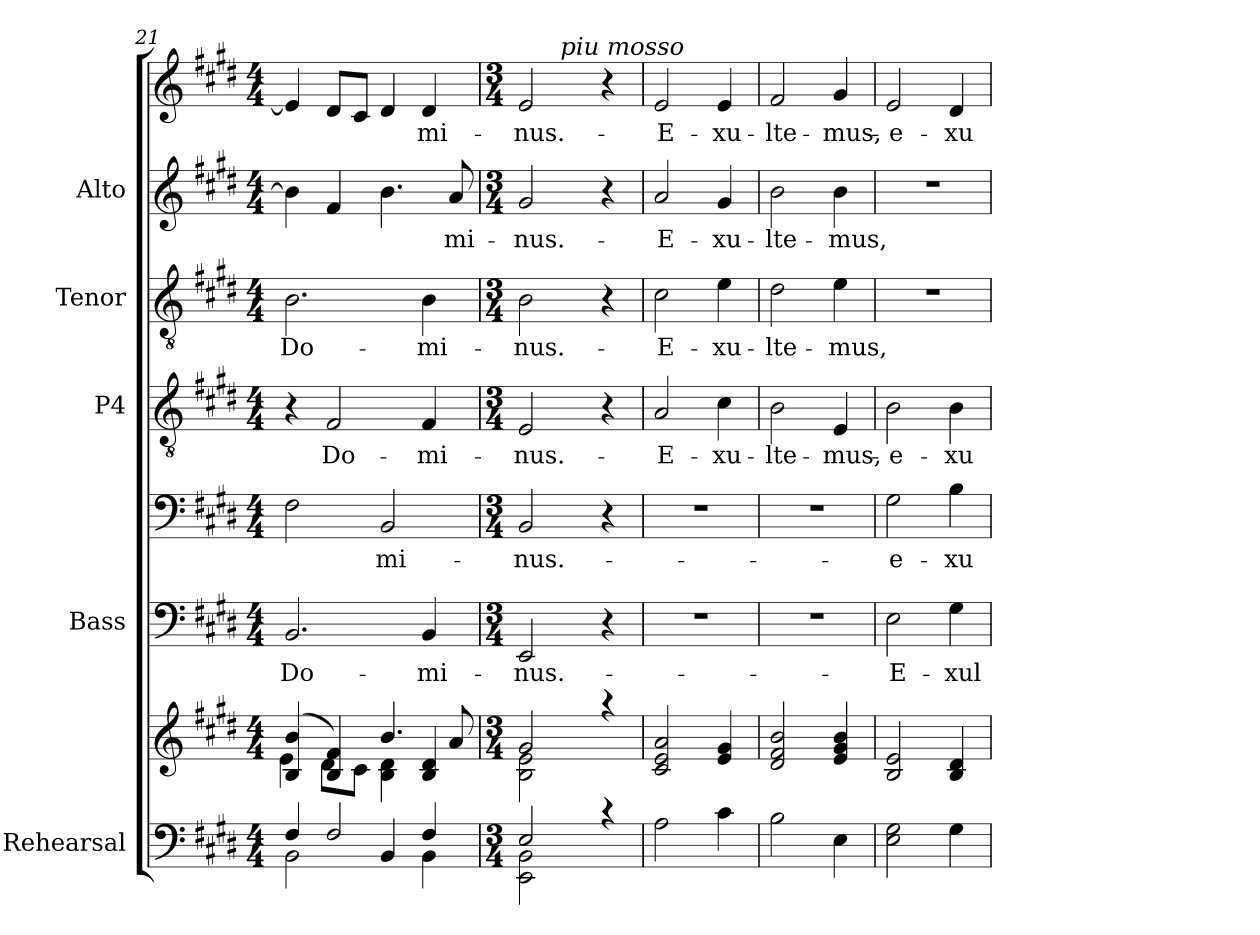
**kern	**kern	**kern	**text	**kern	**text	**kern	**text	**kern	**text	**kern	**text	**kern	**text
*part5	*part5	*part4	*part4	*part4	*part4	*part3	*part3	*part2	*part2	*part1	*part1	*part1	*part1
*staff8	*staff7	*staff6	*staff6	*staff5	*staff5	*staff4	*staff4	*staff3	*staff3	*staff2	*staff2	*staff1	*staff1
*I"Rehearsal	*	*I"Bass	*	*	*	*I"P4	*	*I"Tenor	*	*I"Alto	*	*	*
*	*	*I'B.	*	*	*	*	*	*I'T.	*	*I'A.	*	*	*
*clefF4	*clefG2	*clefF4	*	*clefF4	*	*clefGv2	*	*clefGv2	*	*clefG2	*	*clefG2	*
*	*	*	*	*	*	*ITrd7c12	*	*ITrd7c12	*	*	*	*	*
*k[f#c#g#d#]	*k[f#c#g#d#]	*k[f#c#g#d#]	*	*k[f#c#g#d#]	*	*k[f#c#g#d#]	*	*k[f#c#g#d#]	*	*k[f#c#g#d#]	*	*k[f#c#g#d#]	*
*E:	*E:	*E:	*	*E:	*	*E:	*	*E:	*	*E:	*	*E:	*
*M4/4	*M4/4	*M4/4	*	*M4/4	*	*M4/4	*	*M4/4	*	*M4/4	*	*M4/4	*
=21	=21	=21	=21	=21	=21	=21	=21	=21	=21	=21	=21	=21	=21
*^	*^	*	*	*	*	*	*	*	*	*	*	*	*
!	!	!	!	!	!LO:LY:b	!	!	!	!	!	!LO:LY:b	!	!	!	!
4F#/	2BB\	((4B/ 4b/	4e\	2.BB/	-Do-	2F#\	.	4r	.	2.BB\	-Do-	4b\]	.	4e/]	.
!	!	!	!	!	!	!	!	!	!LO:LY:b	!	!	!	!	!	!
2F#/	.	4B/ 4f#/)	8d#\L	.	.	.	.	2FF#/	-Do-	.	.	4f#/	.	8d#/L	.
.	.	.	8c#\J	.	.	.	.	.	.	.	.	.	.	8c#/J	.
!	!	!	!	!	!	!	!LO:LY:b	!	!	!	!	!	!	!	!
.	4BB/	4.b/	4B\ 4d#\	.	.	2BB/	-mi-	.	.	.	.	4.b\	.	4d#/	.
!	!	!	!	!	!LO:LY:b	!	!	!	!LO:LY:b	!	!LO:LY:b	!	!	!	!LO:LY:b
4F#/	4BB\	.	4B/ 4d#/	4BB/	-mi-	.	.	4FF#/	-mi-	4BB\	-mi-	.	.	4d#/	-mi-
!	!	!	!	!	!	!	!	!	!	!	!	!	!LO:LY:b	!	!
.	.	8a/	.	.	.	.	.	.	.	.	.	8a/	-mi-	.	.
=22	=22	=22	=22	=22	=22	=22	=22	=22	=22	=22	=22	=22	=22	=22	=22
*M3/4	*	*M3/4	*	*M3/4	*	*M3/4	*	*M3/4	*	*M3/4	*	*M3/4	*	*M3/4	*
*	*	*	*	*	*	*	*	*	*	*	*	*	*	*MM132	*
!	!	!	!	!	!LO:LY:b	!	!LO:LY:b	!	!LO:LY:b	!	!LO:LY:b	!	!LO:LY:b	!	!LO:LY:b
*	*	*	*	*	*	*	*	*	*	*	*	*	*	*^	*
2E/	2EE\ 2BB\	2g#/	2B\ 2e\	2EE/	-nus.-	2BB/	-nus.-	2EE/	-nus.-	2BB\	-nus.-	2g#/	-nus.-	2e/	4ryy	-nus.-
!	!	!	!	!	!	!	!	!	!	!	!	!	!	!	!LO:TX:a:i:t=piu mosso	!
.	.	.	.	.	.	.	.	.	.	.	.	.	.	.	2ryy	.
4rc	4ryy	4raa	4ryy	4r	.	4r	.	4r	.	4r	.	4r	.	4r	.	.
=23	=23	=23	=23	=23	=23	=23	=23	=23	=23	=23	=23	=23	=23	=23	=23	=23
!	!	!	!	!LO:N:vis=1	!	!LO:N:vis=1	!	!	!LO:LY:b	!	!LO:LY:b	!	!LO:LY:b	!	!	!LO:LY:b
*v	*v	*	*	*	*	*	*	*	*	*	*	*	*	*v	*v	*
*	*v	*v	*	*	*	*	*	*	*	*	*	*	*	*
2A\	2c#/ 2e/ 2a/	2.r	.	2.r	.	2AA/	-E-	2C#\	-E-	2a/	-E-	2e/	-E-
!	!	!	!	!	!	!	!LO:LY:b	!	!LO:LY:b	!	!LO:LY:b	!	!LO:LY:b
4c#\	4e/ 4g#/	.	.	.	.	4C#\	-xu-	4E\	-xu-	4g#/	-xu-	4e/	-xu-
=24	=24	=24	=24	=24	=24	=24	=24	=24	=24	=24	=24	=24	=24
!	!	!LO:N:vis=1	!	!LO:N:vis=1	!	!	!LO:LY:b	!	!LO:LY:b	!	!LO:LY:b	!	!LO:LY:b
2B\	2d#/ 2f#/ 2b/	2.r	.	2.r	.	2BB\	-lte-	2D#\	-lte-	2b\	-lte-	2f#/	-lte-
!	!	!	!	!	!	!	!LO:LY:b	!	!LO:LY:b	!	!LO:LY:b	!	!LO:LY:b
4E\	4e/ 4g#/ 4b/	.	.	.	.	4EE/	-mus,-	4E\	-mus,-	4b\	-mus,-	4g#/	-mus,-
!!LO:LB:g=z
=25	=25	=25	=25	=25	=25	=25	=25	=25	=25	=25	=25	=25	=25
!	!	!	!LO:LY:b	!	!LO:LY:b	!	!LO:LY:b	!LO:N:vis=1	!	!LO:N:vis=1	!	!	!LO:LY:b
2E\ 2G#\	2B/ 2e/	2E\	-E-	2G#\	-e-	2BB\	-e-	2.r	.	2.r	.	2e/	-e-
!	!	!	!LO:LY:b	!	!LO:LY:b	!	!LO:LY:b	!	!	!	!	!	!LO:LY:b
4G#\	4B/ 4d#/	4G#\	-xul-	4B\	-xu-	4BB\	-xu-	.	.	.	.	4d#/	-xu-
=	=	=	=	=	=	=	=	=	=	=	=	=	=
*-	*-	*-	*-	*-	*-	*-	*-	*-	*-	*-	*-	*-	*-
